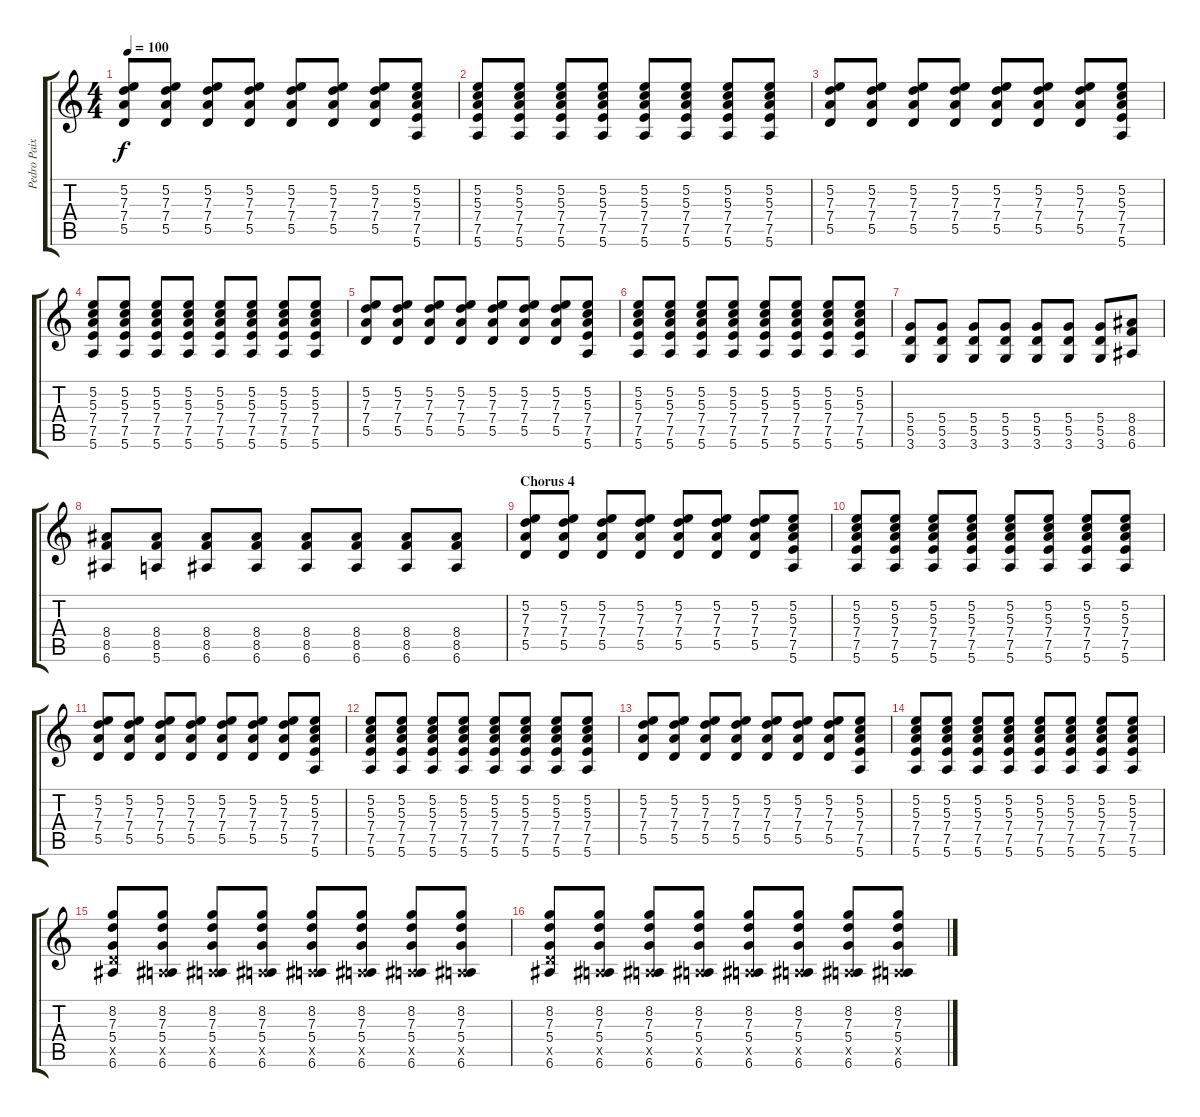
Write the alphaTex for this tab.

\track ("Pedro Paixao" "Pedro Paix") {instrument distortionguitar}
\staff {score tabs}
\tuning (E4 B3 G3 D3 A2 E2) {hide}
\ts (4 4)
\tempo 100
\clef g2
\ks c
(5.2 7.3 7.4 5.5).8{dy f} (5.2 7.3 7.4 5.5).8 (5.2 7.3 7.4 5.5).8 (5.2 7.3 7.4 5.5).8 (5.2 7.3 7.4 5.5).8 (5.2 7.3 7.4 5.5).8 (5.2 7.3 7.4 5.5).8 (5.2 5.3 7.4 7.5 5.6).8 |
(5.2 5.3 7.4 7.5 5.6).8 (5.2 5.3 7.4 7.5 5.6).8 (5.2 5.3 7.4 7.5 5.6).8 (5.2 5.3 7.4 7.5 5.6).8 (5.2 5.3 7.4 7.5 5.6).8 (5.2 5.3 7.4 7.5 5.6).8 (5.2 5.3 7.4 7.5 5.6).8 (5.2 5.3 7.4 7.5 5.6).8 |
(5.2 7.3 7.4 5.5).8 (5.2 7.3 7.4 5.5).8 (5.2 7.3 7.4 5.5).8 (5.2 7.3 7.4 5.5).8 (5.2 7.3 7.4 5.5).8 (5.2 7.3 7.4 5.5).8 (5.2 7.3 7.4 5.5).8 (5.2 5.3 7.4 7.5 5.6).8 |
(5.2 5.3 7.4 7.5 5.6).8 (5.2 5.3 7.4 7.5 5.6).8 (5.2 5.3 7.4 7.5 5.6).8 (5.2 5.3 7.4 7.5 5.6).8 (5.2 5.3 7.4 7.5 5.6).8 (5.2 5.3 7.4 7.5 5.6).8 (5.2 5.3 7.4 7.5 5.6).8 (5.2 5.3 7.4 7.5 5.6).8 |
(5.2 7.3 7.4 5.5).8 (5.2 7.3 7.4 5.5).8 (5.2 7.3 7.4 5.5).8 (5.2 7.3 7.4 5.5).8 (5.2 7.3 7.4 5.5).8 (5.2 7.3 7.4 5.5).8 (5.2 7.3 7.4 5.5).8 (5.2 5.3 7.4 7.5 5.6).8 |
(5.2 5.3 7.4 7.5 5.6).8 (5.2 5.3 7.4 7.5 5.6).8 (5.2 5.3 7.4 7.5 5.6).8 (5.2 5.3 7.4 7.5 5.6).8 (5.2 5.3 7.4 7.5 5.6).8 (5.2 5.3 7.4 7.5 5.6).8 (5.2 5.3 7.4 7.5 5.6).8 (5.2 5.3 7.4 7.5 5.6).8 |
(5.4 5.5 3.6).8 (5.4 5.5 3.6).8 (5.4 5.5 3.6).8 (5.4 5.5 3.6).8 (5.4 5.5 3.6).8 (5.4 5.5 3.6).8 (5.4 5.5 3.6).8 (8.4 8.5 6.6).8 |
(8.4 8.5 6.6).8 (8.4 8.5 5.6).8 (8.4 8.5 6.6).8 (8.4 8.5 6.6).8 (8.4 8.5 6.6).8 (8.4 8.5 6.6).8 (8.4 8.5 6.6).8 (8.4 8.5 6.6).8 |
\section ("" "Chorus 4")
(5.2 7.3 7.4 5.5).8 (5.2 7.3 7.4 5.5).8 (5.2 7.3 7.4 5.5).8 (5.2 7.3 7.4 5.5).8 (5.2 7.3 7.4 5.5).8 (5.2 7.3 7.4 5.5).8 (5.2 7.3 7.4 5.5).8 (5.2 5.3 7.4 7.5 5.6).8 |
(5.2 5.3 7.4 7.5 5.6).8 (5.2 5.3 7.4 7.5 5.6).8 (5.2 5.3 7.4 7.5 5.6).8 (5.2 5.3 7.4 7.5 5.6).8 (5.2 5.3 7.4 7.5 5.6).8 (5.2 5.3 7.4 7.5 5.6).8 (5.2 5.3 7.4 7.5 5.6).8 (5.2 5.3 7.4 7.5 5.6).8 |
(5.2 7.3 7.4 5.5).8 (5.2 7.3 7.4 5.5).8 (5.2 7.3 7.4 5.5).8 (5.2 7.3 7.4 5.5).8 (5.2 7.3 7.4 5.5).8 (5.2 7.3 7.4 5.5).8 (5.2 7.3 7.4 5.5).8 (5.2 5.3 7.4 7.5 5.6).8 |
(5.2 5.3 7.4 7.5 5.6).8 (5.2 5.3 7.4 7.5 5.6).8 (5.2 5.3 7.4 7.5 5.6).8 (5.2 5.3 7.4 7.5 5.6).8 (5.2 5.3 7.4 7.5 5.6).8 (5.2 5.3 7.4 7.5 5.6).8 (5.2 5.3 7.4 7.5 5.6).8 (5.2 5.3 7.4 7.5 5.6).8 |
(5.2 7.3 7.4 5.5).8 (5.2 7.3 7.4 5.5).8 (5.2 7.3 7.4 5.5).8 (5.2 7.3 7.4 5.5).8 (5.2 7.3 7.4 5.5).8 (5.2 7.3 7.4 5.5).8 (5.2 7.3 7.4 5.5).8 (5.2 5.3 7.4 7.5 5.6).8 |
(5.2 5.3 7.4 7.5 5.6).8 (5.2 5.3 7.4 7.5 5.6).8 (5.2 5.3 7.4 7.5 5.6).8 (5.2 5.3 7.4 7.5 5.6).8 (5.2 5.3 7.4 7.5 5.6).8 (5.2 5.3 7.4 7.5 5.6).8 (5.2 5.3 7.4 7.5 5.6).8 (5.2 5.3 7.4 7.5 5.6).8 |
(8.2 7.3 5.4 5.5{x} 6.6).8 (8.2 7.3 5.4 0.5{x} 6.6).8 (8.2 7.3 5.4 0.5{x} 6.6).8 (8.2 7.3 5.4 0.5{x} 6.6).8 (8.2 7.3 5.4 0.5{x} 6.6).8 (8.2 7.3 5.4 0.5{x} 6.6).8 (8.2 7.3 5.4 0.5{x} 6.6).8 (8.2 7.3 5.4 0.5{x} 6.6).8 |
(8.2 7.3 5.4 5.5{x} 6.6).8 (8.2 7.3 5.4 0.5{x} 6.6).8 (8.2 7.3 5.4 0.5{x} 6.6).8 (8.2 7.3 5.4 0.5{x} 6.6).8 (8.2 7.3 5.4 0.5{x} 6.6).8 (8.2 7.3 5.4 0.5{x} 6.6).8 (8.2 7.3 5.4 0.5{x} 6.6).8 (8.2 7.3 5.4 0.5{x} 6.6).8
